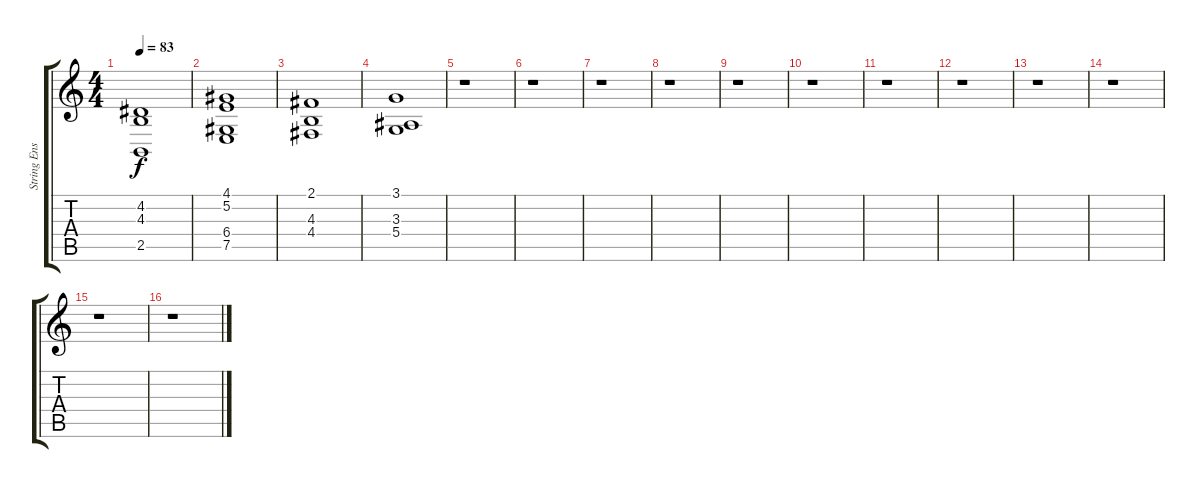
\track ("String Ensemble" "String Ens") {instrument stringensemble1}
\staff {score tabs}
\tuning (E4 B3 G3 D3 A2 E2) {hide}
\ts (4 4)
\tempo 83
\clef g2
\ks c
(4.2 4.3 2.5).1{dy f} |
(4.1 5.2 6.4 7.5).1 |
(2.1 4.3 4.4).1 |
(3.1 3.3 5.4).1 |
r.1 |
r.1 |
r.1 |
r.1 |
r.1 |
r.1 |
r.1 |
r.1 |
r.1 |
r.1 |
r.1 |
r.1
